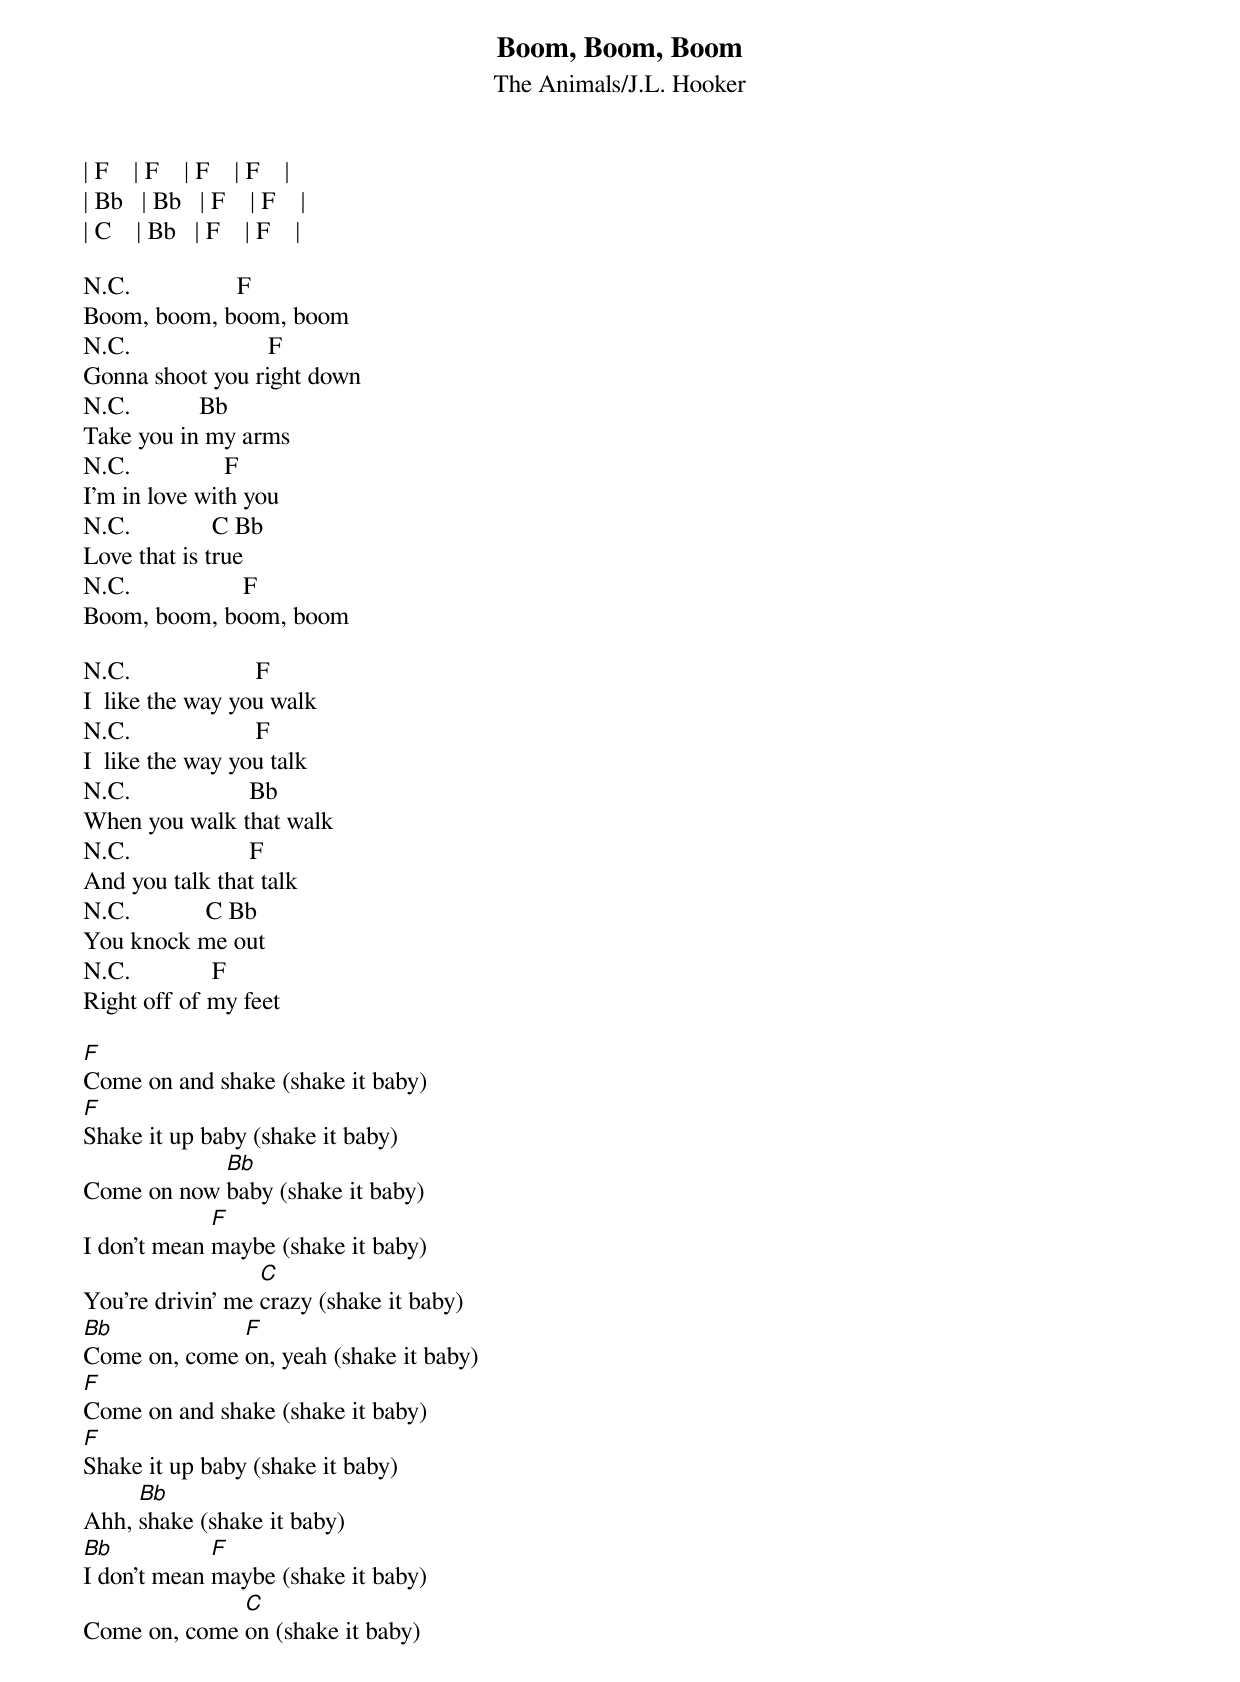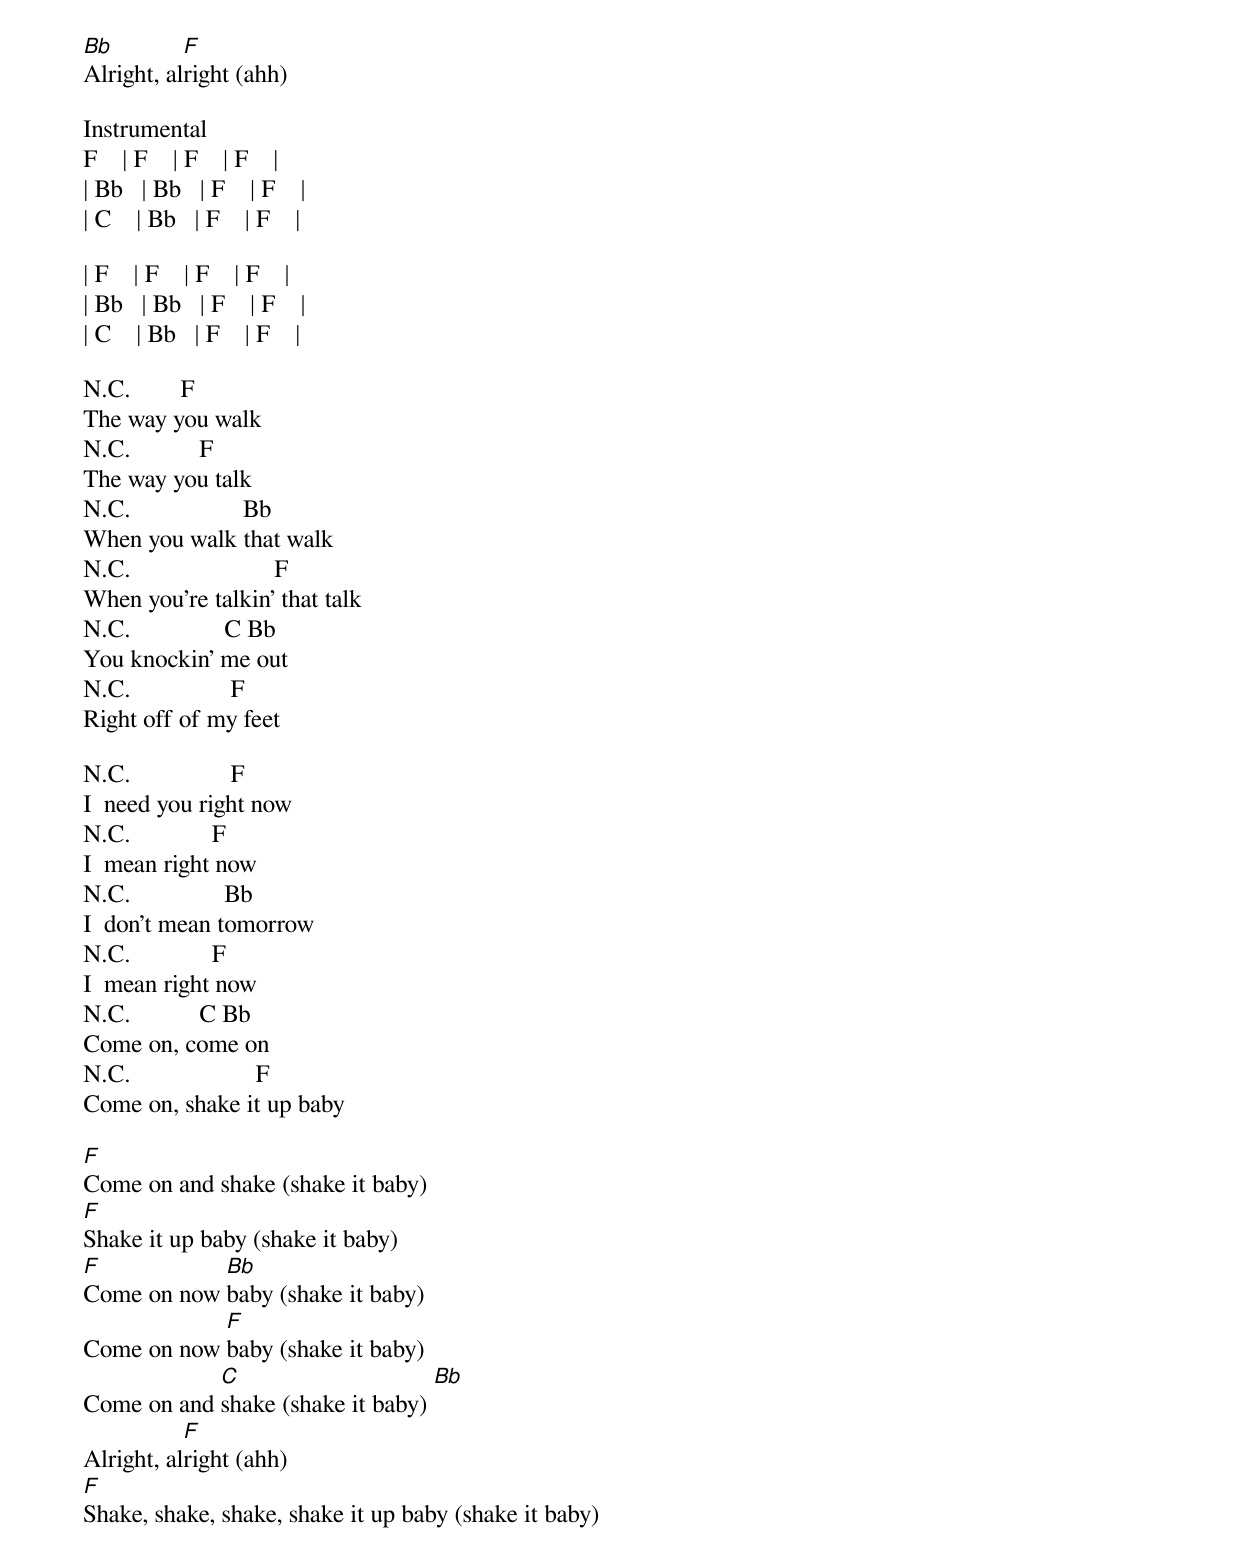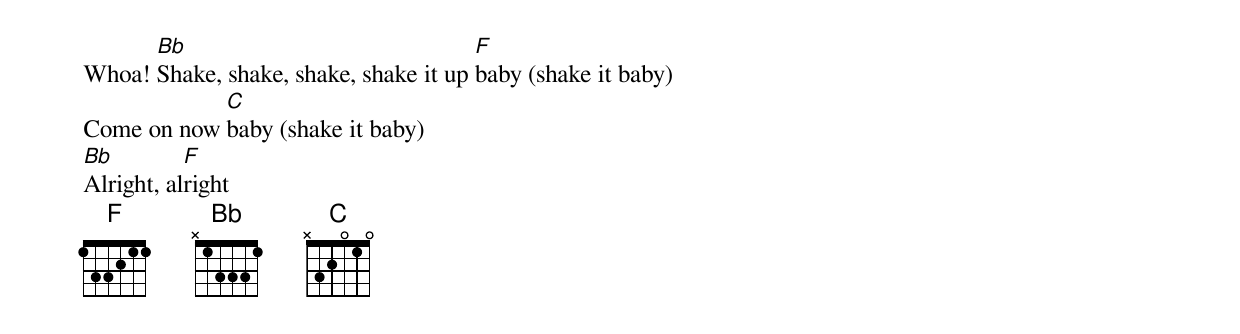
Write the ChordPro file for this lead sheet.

{t:Boom, Boom, Boom}
{subtitle:The Animals/J.L. Hooker}

| F    | F    | F    | F    |
| Bb   | Bb   | F    | F    |
| C    | Bb   | F    | F    |

N.C.                 F
Boom, boom, boom, boom
N.C.                      F
Gonna shoot you right down
N.C.           Bb
Take you in my arms
N.C.               F
I'm in love with you
N.C.             C Bb
Love that is true
N.C.                  F
Boom, boom, boom, boom

N.C.                    F
I  like the way you walk
N.C.                    F
I  like the way you talk
N.C.                   Bb
When you walk that walk
N.C.                   F
And you talk that talk
N.C.            C Bb
You knock me out
N.C.             F
Right off of my feet

[F]Come on and shake (shake it baby)
[F]Shake it up baby (shake it baby)
Come on now [Bb]baby (shake it baby)
I don't mean [F]maybe (shake it baby)
You're drivin' me [C]crazy (shake it baby)
[Bb]Come on, come [F]on, yeah (shake it baby)
[F]Come on and shake (shake it baby)
[F]Shake it up baby (shake it baby)
Ahh, [Bb]shake (shake it baby)
[Bb]I don't mean [F]maybe (shake it baby)
Come on, come [C]on (shake it baby)
[Bb]Alright, al[F]right (ahh)

Instrumental
F    | F    | F    | F    |
| Bb   | Bb   | F    | F    |
| C    | Bb   | F    | F    |

| F    | F    | F    | F    |
| Bb   | Bb   | F    | F    |
| C    | Bb   | F    | F    |

N.C.        F
The way you walk
N.C.           F
The way you talk
N.C.                  Bb
When you walk that walk
N.C.                       F
When you're talkin' that talk
N.C.               C Bb
You knockin' me out
N.C.                F
Right off of my feet

N.C.                F
I  need you right now
N.C.             F
I  mean right now
N.C.               Bb
I  don't mean tomorrow
N.C.             F
I  mean right now
N.C.           C Bb
Come on, come on
N.C.                    F
Come on, shake it up baby

[F]Come on and shake (shake it baby)
[F]Shake it up baby (shake it baby)
[F]Come on now [Bb]baby (shake it baby)
Come on now [F]baby (shake it baby)
Come on and [C]shake (shake it baby) [Bb]
Alright, al[F]right (ahh)
[F]Shake, shake, shake, shake it up baby (shake it baby)
Whoa! [Bb]Shake, shake, shake, shake it up [F]baby (shake it baby)
Come on now [C]baby (shake it baby)
[Bb]Alright, al[F]right
